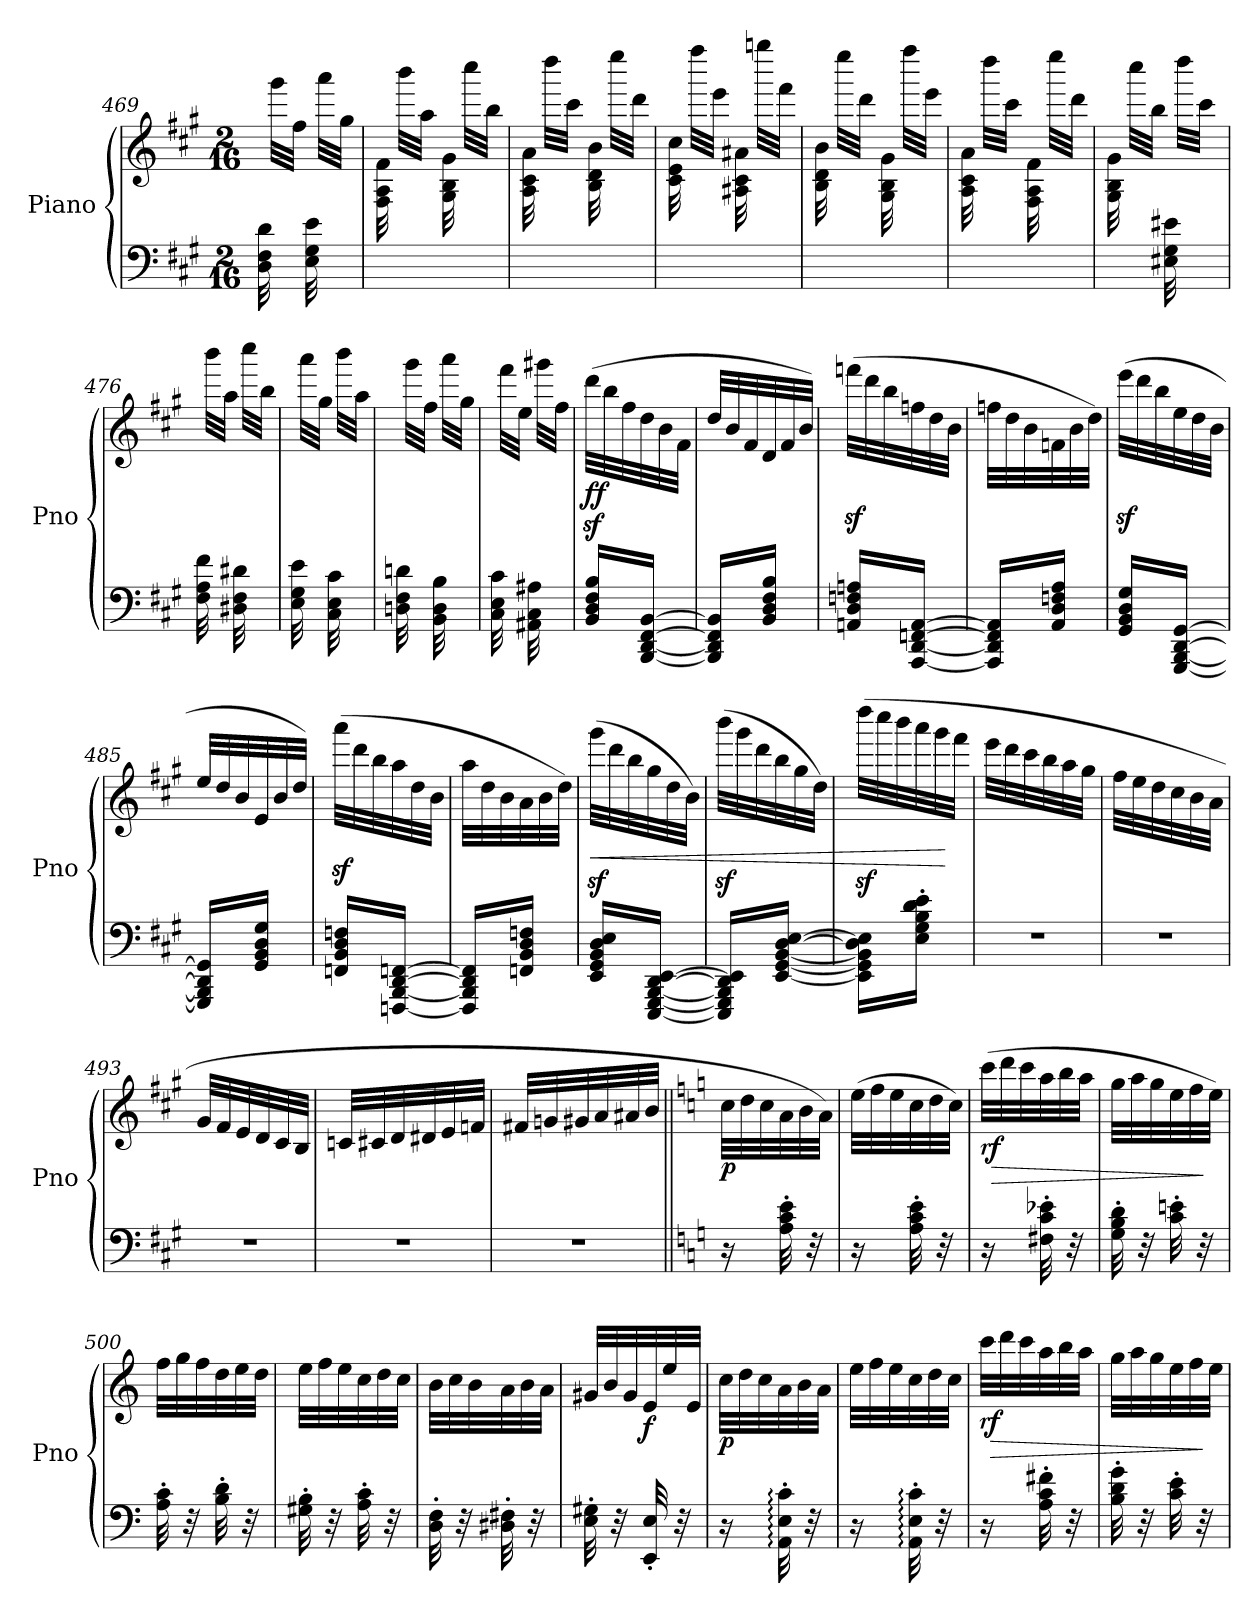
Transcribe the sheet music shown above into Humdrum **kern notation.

**kern	**kern	**dynam
*part1	*part1	*part1
*staff2	*staff1	*staff1/2
*I"Piano	*	*
*I'Pno	*	*
*clefF4	*clefG2	*
*k[f#c#g#]	*k[f#c#g#]	*
*M2/16	*M2/16	*
*Xtuplet	*Xtuplet	*
=469	=469	=469
48D\ 48F#\ 48d\	48ryy	.
24ryy	48ggg#\LLL	.
.	48ff#\JJJ	.
48E\ 48G#\ 48e\	48ryy	.
24ryy	48aaa\LLL	.
.	48gg#\JJJ	.
=470	=470	=470
*	*^	*
48ryy	48ryy	48F#\ 48A\ 48f#\	.
24ryy	48bbb\LLL	24ryy	.
.	48aa\JJJ	.	.
48ryy	48ryy	48G#\ 48B\ 48g#\	.
24ryy	48cccc#\LLL	24ryy	.
.	48bb\JJJ	.	.
=471	=471	=471	=471
48ryy	48ryy	48A\ 48c#\ 48a\	.
24ryy	48dddd\LLL	24ryy	.
.	48ccc#\JJJ	.	.
48ryy	48ryy	48B\ 48d\ 48b\	.
24ryy	48eeee\LLL	24ryy	.
.	48ddd\JJJ	.	.
!!LO:LB:g=z	!!
=472	=472	=472	=472
48ryy	48ryy	48c#\ 48e\ 48cc#\	.
24ryy	48ffff#\LLL	24ryy	.
.	48eee\JJJ	.	.
48ryy	48ryy	48A#X\ 48c#\ 48a#X\	.
24ryy	48ggggn\LLL	24ryy	.
.	48fff#\JJJ	.	.
=473	=473	=473	=473
48ryy	48ryy	48B\ 48d\ 48b\	.
24ryy	48eeee\LLL	24ryy	.
.	48ddd\JJJ	.	.
48ryy	48ryy	48G#\ 48B\ 48g#\	.
24ryy	48ffff#\LLL	24ryy	.
.	48eee\JJJ	.	.
=474	=474	=474	=474
48ryy	48ryy	48A\ 48c#\ 48a\	.
24ryy	48dddd\LLL	24ryy	.
.	48ccc#\JJJ	.	.
48ryy	48ryy	48F#\ 48A\ 48f#\	.
24ryy	48eeee\LLL	24ryy	.
.	48ddd\JJJ	.	.
=475	=475	=475	=475
48ryy	48ryy	48G#\ 48B\ 48g#\	.
24ryy	48cccc#\LLL	48%5ryy	.
.	48bb\JJJ	.	.
48E#X\ 48G#\ 48e#X\	48ryy	.	.
24ryy	48dddd\LLL	.	.
.	48ccc#\JJJ	.	.
*	*v	*v	*
=476	=476	=476
48F#\ 48A\ 48f#\	48ryy	.
24ryy	48bbb\LLL	.
.	48aa\JJJ	.
48D#X\ 48F#\ 48d#X\	48ryy	.
24ryy	48cccc#\LLL	.
.	48bb\JJJ	.
=477	=477	=477
48E\ 48G#\ 48e\	48ryy	.
24ryy	48aaa\LLL	.
.	48gg#\JJJ	.
48C#\ 48E\ 48c#\	48ryy	.
24ryy	48bbb\LLL	.
.	48aa\JJJ	.
!!LO:LB:g=z
=478	=478	=478
48Dn\ 48F#\ 48dn\	48ryy	.
24ryy	48ggg#\LLL	.
.	48ff#\JJJ	.
48BB\ 48D\ 48B\	48ryy	.
24ryy	48aaa\LLL	.
.	48gg#\JJJ	.
=479	=479	=479
48C#\ 48E\ 48c#\	48ryy	.
24ryy	48fff#\LLL	.
.	48ee\JJJ	.
48AA#X\ 48C#\ 48A#X\	48ryy	.
24ryy	48ggg#X\LLL	.
.	48ff#\JJJ	.
=480	=480	=480
!	!	!LO:DY:b
16BB/ 16D/ 16F#/ 16B/LL	(>48dddz<\LLL	ff
.	48bb\	.
.	48ff#\	.
[16BBB/ [16DD/ [16FF#/ [16BB/JJ	48dd\	.
.	48b\	.
.	48f#\JJJ	.
=481	=481	=481
16BBB]/ 16DD]/ 16FF#]/ 16BB]/LL	48dd/LLL	.
.	48b/	.
.	48f#/	.
16BB/ 16D/ 16F#/ 16B/JJ	48d/	.
.	48f#/	.
.	48b/JJJ)	.
=482	=482	=482
16AAn/ 16D/ 16Fn/ 16An/LL	(>48fffnz<\LLL	.
.	48ddd\	.
.	48bb\	.
[16AAA/ [16DD/ [16FFn/ [16AA/JJ	48ffn\	.
.	48dd\	.
.	48b\JJJ	.
=483	=483	=483
16AAA]/ 16DD]/ 16FF]/ 16AA]/LL	48ffn\LLL	.
.	48dd\	.
.	48b\	.
16AA/ 16D/ 16Fn/ 16A/JJ	48fn\	.
.	48b\	.
.	48dd\JJJ)	.
!!LO:LB:g=z
=484	=484	=484
16GG#/ 16BB/ 16D/ 16G#/LL	(>48eeez<\LLL	.
.	48ddd\	.
.	48bb\	.
[16GGG#/ [16BBB/ [16DD/ [16GG#/JJ	48ee\	.
.	48dd\	.
.	48b\JJJ	.
=485	=485	=485
16GGG#]/ 16BBB]/ 16DD]/ 16GG#]/LL	48ee/LLL	.
.	48dd/	.
.	48b/	.
16GG#/ 16BB/ 16D/ 16G#/JJ	48e/	.
.	48b/	.
.	48dd/JJJ)	.
=486	=486	=486
16FFn/ 16BB/ 16D/ 16Fn/LL	(>48aaaz<\LLL	.
.	48ddd\	.
.	48bb\	.
[16FFFn/ [16BBB/ [16DD/ [16FFn/JJ	48aa\	.
.	48dd\	.
.	48b/JJJ	.
=487	=487	=487
16FFF]/ 16BBB]/ 16DD]/ 16FFn]/LL	48aa\LLL	.
.	48dd\	.
.	48b\	.
16FF/ 16BB/ 16D/ 16Fn/JJ	48a\	.
.	48b\	.
.	48dd\JJJ)	.
=488	=488	=488
!	!	!LO:HP:b
16EE/ 16GG#/ 16BB/ 16D/ 16E/LL	(>48ggg#z<\LLL	<
.	48ddd\	.
.	48bb\	.
[16EEE/ [16GGG#/ [16BBB/ [16DD/ [16EE/JJ	48gg#\	.
.	48dd\	.
.	48b\JJJ)	.
=489	=489	=489
16EEE]/ 16GGG#]/ 16BBB]/ 16DD]/ 16EE]/LL	(>48bbbz<\LLL	.
.	48ggg#\	.
.	48ddd\	.
[16EE/ [16GG#/ [16BB/ [16D/ [16E/JJ	48bb\	.
.	48gg#\	.
.	48dd\JJJ)	.
=490	=490	=490
16EE]\ 16GG#]\ 16BB]\ 16D]\ 16E]\LL	(>48ddddz<\LLL	.
.	48cccc#\	.
.	48bbb\	.
16E'\ 16G#'\ 16B'\ 16d'\ 16e'\JJ	48aaa\	.
.	48ggg#\	.
.	48fff#\JJJ	[
!!LO:PB:g=z
=491	=491	=491
8r	48eee\LLL	.
.	48ddd\	.
.	48ccc#\	.
.	48bb\	.
.	48aa\	.
.	48gg#\JJJ	.
=492	=492	=492
8r	48ff#\LLL	.
.	48ee\	.
.	48dd\	.
.	48cc#\	.
.	48b\	.
.	48a\JJJ	.
=493	=493	=493
8r	48g#/LLL	.
.	48f#/	.
.	48e/	.
.	48d/	.
.	48c#/	.
.	48B/JJJ	.
=494	=494	=494
8r	48cn/LLL	.
.	48c#X/	.
.	48d/	.
.	48d#X/	.
.	48e/	.
.	48fn/JJJ	.
=495	=495	=495
8r	48f#X/LLL	.
.	48gn/	.
.	48g#X/	.
.	48a/	.
.	48a#X/	.
.	48b/JJJ	.
=496||	=496||	=496||
*k[]	*k[]	*
!	!	!LO:DY:b
16r	48cc\LLL	p
.	48dd\	.
.	48cc\	.
32A\' 32c\' 32e\'	48a\	.
.	48b\	.
32r	.	.
.	48a\JJJ)	.
!!LO:PB:g=z
=497	=497	=497
16r	(>48ee\LLL	.
.	48ff\	.
.	48ee\	.
32A\' 32c\' 32e\'	48cc\	.
.	48dd\	.
32r	.	.
.	48cc\JJJ)	.
=498	=498	=498
!	!	!LO:DY:b
16r	(>48ccc\LLL	rf
!	!	!LO:HP:b
.	48ddd\	>
.	48ccc\	.
32F#X\' 32c\' 32e-X\'	48aa\	.
.	48bb\	.
32r	.	.
.	48aa\JJJ	.
=499	=499	=499
32G\' 32B\' 32d\'	48gg\LLL	.
.	48aa\	.
32r	.	.
.	48gg\	.
32c\' 32en\'	48ee\	.
.	48ff\	.
32r	.	.
.	48ee\JJJ)	]
=500	=500	=500
32A\' 32c\'	48ff\LLL	.
.	48gg\	.
32r	.	.
.	48ff\	.
32B\' 32d\'	48dd\	.
.	48ee\	.
32r	.	.
.	48dd\JJJ	.
=501	=501	=501
32G#X\' 32B\'	48ee\LLL	.
.	48ff\	.
32r	.	.
.	48ee\	.
32A\' 32c\'	48cc\	.
.	48dd\	.
32r	.	.
.	48cc\JJJ	.
=502	=502	=502
32D\' 32F\'	48b\LLL	.
.	48cc\	.
32r	.	.
.	48b\	.
32D#X\' 32F#X\'	48a\	.
.	48b\	.
32r	.	.
.	48a\JJJ	.
=503	=503	=503
32E\' 32G#X\'	48g#X/LLL	.
.	48b/	.
32r	.	.
.	48g#/	.
!	!	!LO:DY:b
32EE/' 32E/'	48e\	f
.	48ee/	.
32r	.	.
.	48e/JJJ	.
!!LO:PB:g=z
=504	=504	=504
!	!	!LO:DY:b
16r	48cc\LLL	p
.	48dd\	.
.	48cc\	.
32AA\:' 32E\:' 32c\:'	48a\	.
.	48b\	.
32r	.	.
.	48a\JJJ	.
=505	=505	=505
16r	48ee\LLL	.
.	48ff\	.
.	48ee\	.
32AA\:' 32E\:' 32c\:'	48cc\	.
.	48dd\	.
32r	.	.
.	48cc\JJJ	.
=506	=506	=506
!	!	!LO:DY:b
16r	48ccc\LLL	rf
!	!	!LO:HP:b
.	48ddd\	>
.	48ccc\	.
32A\' 32c\' 32f#X\'	48aa\	.
.	48bb\	.
32r	.	.
.	48aa\JJJ	.
=507	=507	=507
32B\' 32d\' 32g\'	48gg\LLL	.
.	48aa\	.
32r	.	.
.	48gg\	.
32c\' 32e\'	48ee\	.
.	48ff\	.
32r	.	.
.	48ee\JJJ	]
=	=	=
*-	*-	*-
